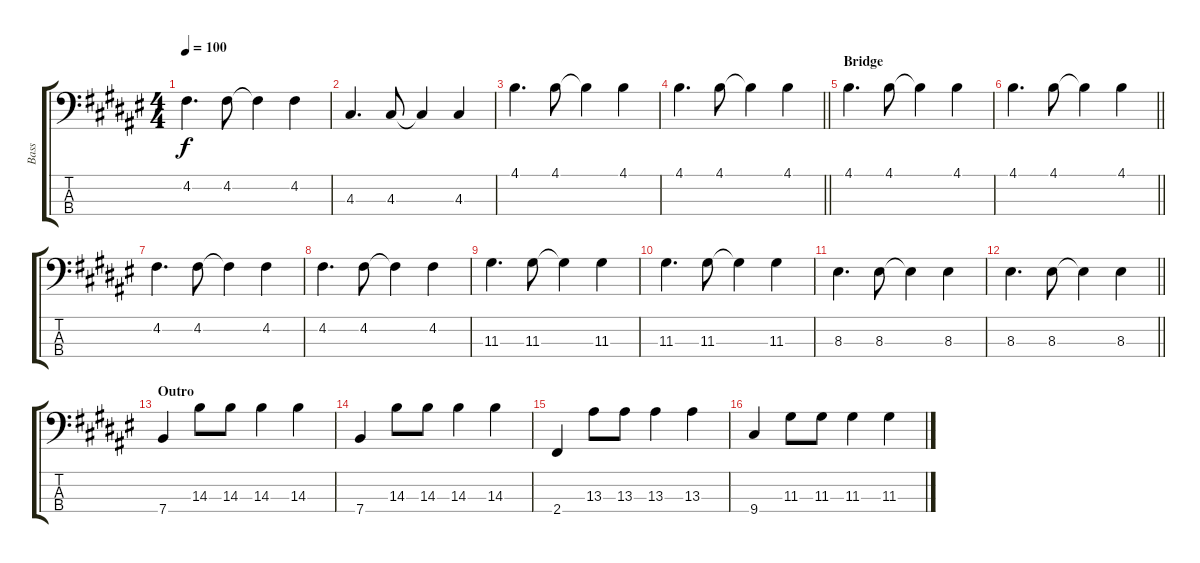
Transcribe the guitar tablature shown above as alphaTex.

\track ("Bass" "Bass") {instrument electricbassfinger}
\staff {score tabs}
\tuning (G2 D2 A1 E1) {hide}
\ts (4 4)
\tempo 100
\clef f4
\ks d#minor
4.2.4{d dy f} 4.2.8 4.2{t}.4 4.2.4 |
\ks f#
4.3.4{d} 4.3.8 4.3{t}.4 4.3.4 |
\ks d#minor
4.1.4{d} 4.1.8 4.1{t}.4 4.1.4 |
\barLineRight lightlight
4.1.4{d} 4.1.8 4.1{t}.4 4.1.4 |
\section ("" "Bridge")
4.1.4{d} 4.1.8 4.1{t}.4 4.1.4 |
\barLineRight lightlight
4.1.4{d} 4.1.8 4.1{t}.4 4.1.4 |
4.2.4{d} 4.2.8 4.2{t}.4 4.2.4 |
4.2.4{d} 4.2.8 4.2{t}.4 4.2.4 |
\ks f#
11.3.4{d} 11.3.8 11.3{t}.4 11.3.4 |
11.3.4{d} 11.3.8 11.3{t}.4 11.3.4 |
8.3.4{d} 8.3.8 8.3{t}.4 8.3.4 |
\barLineRight lightlight
8.3.4{d} 8.3.8 8.3{t}.4 8.3.4 |
\section ("" "Outro")
\ks d#minor
7.4.4 14.3.8 14.3.8 14.3.4 14.3.4 |
7.4.4 14.3.8 14.3.8 14.3.4 14.3.4 |
2.4.4 13.3.8 13.3.8 13.3.4 13.3.4 |
\ks f#
9.4.4 11.3.8 11.3.8 11.3.4 11.3.4
